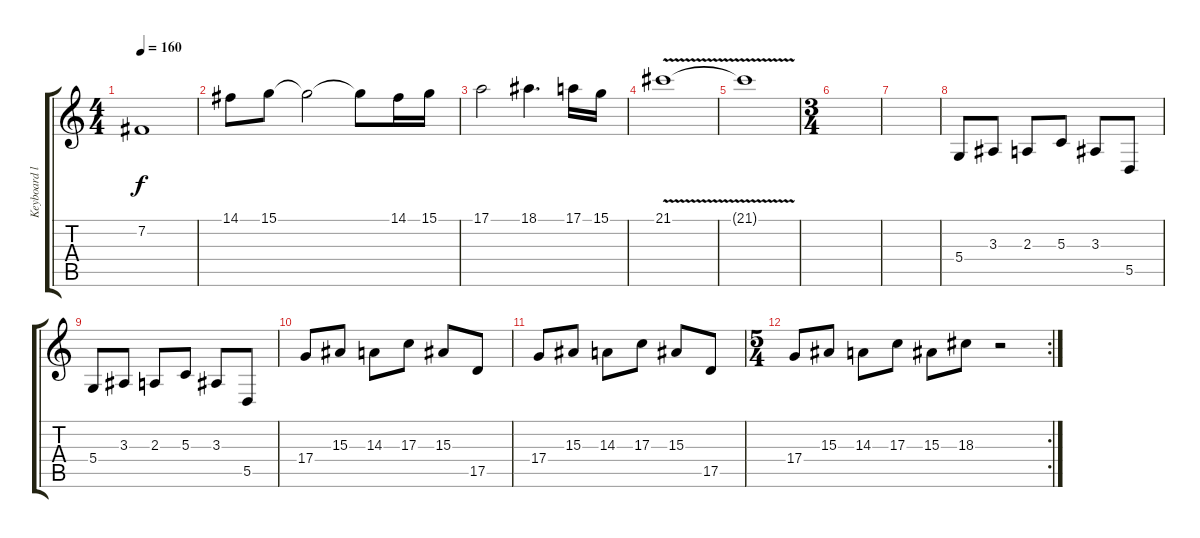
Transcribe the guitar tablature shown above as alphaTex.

\track ("Keyboard lead" "Keyboard l") {instrument lead1square}
\staff {score tabs}
\tuning (E4 B3 G3 D3 A2 E2) {hide}
\ts (4 4)
\tempo 160
\clef g2
\ks c
7.2{t}.1{dy f} |
14.1.8 15.1.8 15.1{t}.2 15.1{t}.8 14.1.16 15.1.16 |
17.1.2 18.1.4{d} 17.1.16 15.1.16 |
21.1{v}.1 |
21.1{t}.1 |
\ts (3 4)
|
|
5.4.8 3.3.8 2.3.8 5.3.8 3.3.8 5.5.8 |
5.4.8 3.3.8 2.3.8 5.3.8 3.3.8 5.5.8 |
17.4.8 15.3.8 14.3.8 17.3.8 15.3.8 17.5.8 |
17.4.8 15.3.8 14.3.8 17.3.8 15.3.8 17.5.8 |
\rc 2
\ts (5 4)
17.4.8 15.3.8 14.3.8 17.3.8 15.3.8 18.3.8 r.2
